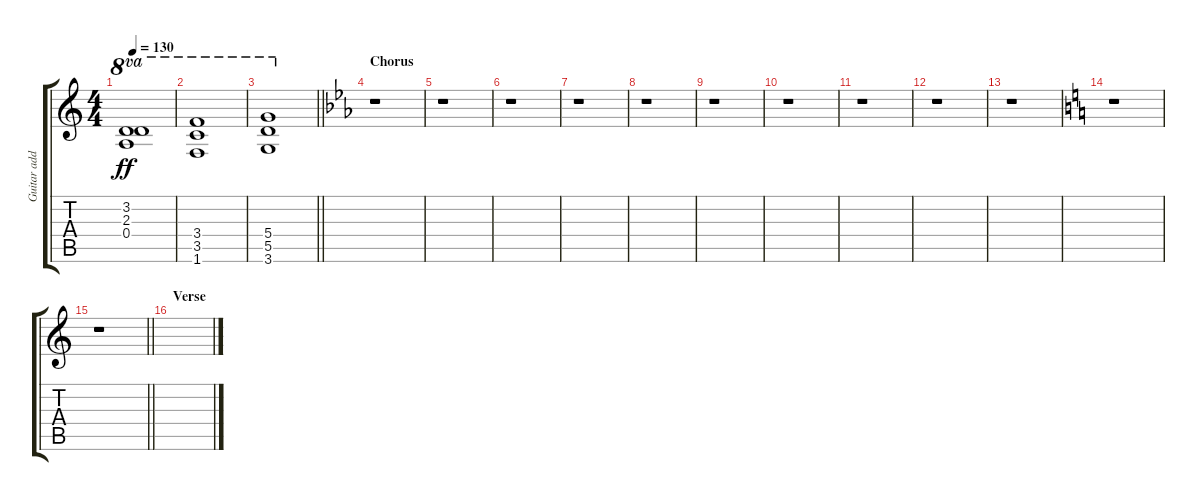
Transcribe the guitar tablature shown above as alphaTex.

\track ("Guitar add. overdubs" "Guitar add") {instrument distortionguitar}
\staff {score tabs}
\tuning (E4 B3 G3 D4 A3 E3) {hide}
\ts (4 4)
\tempo 130
\clef g2
\ks c
(3.2 2.3 0.4).1{ot 8va dy ff} |
(3.4 3.5 1.6).1{ot 8va} |
\barLineRight lightlight
(5.4 5.5 3.6).1{ot 8va} |
\section ("" "Chorus")
\ks eb
r.1 |
r.1 |
r.1 |
r.1 |
r.1 |
r.1 |
r.1 |
r.1 |
r.1 |
r.1 |
\ks c
r.1 |
\barLineRight lightlight
r.1 |
\section ("" "Verse")
